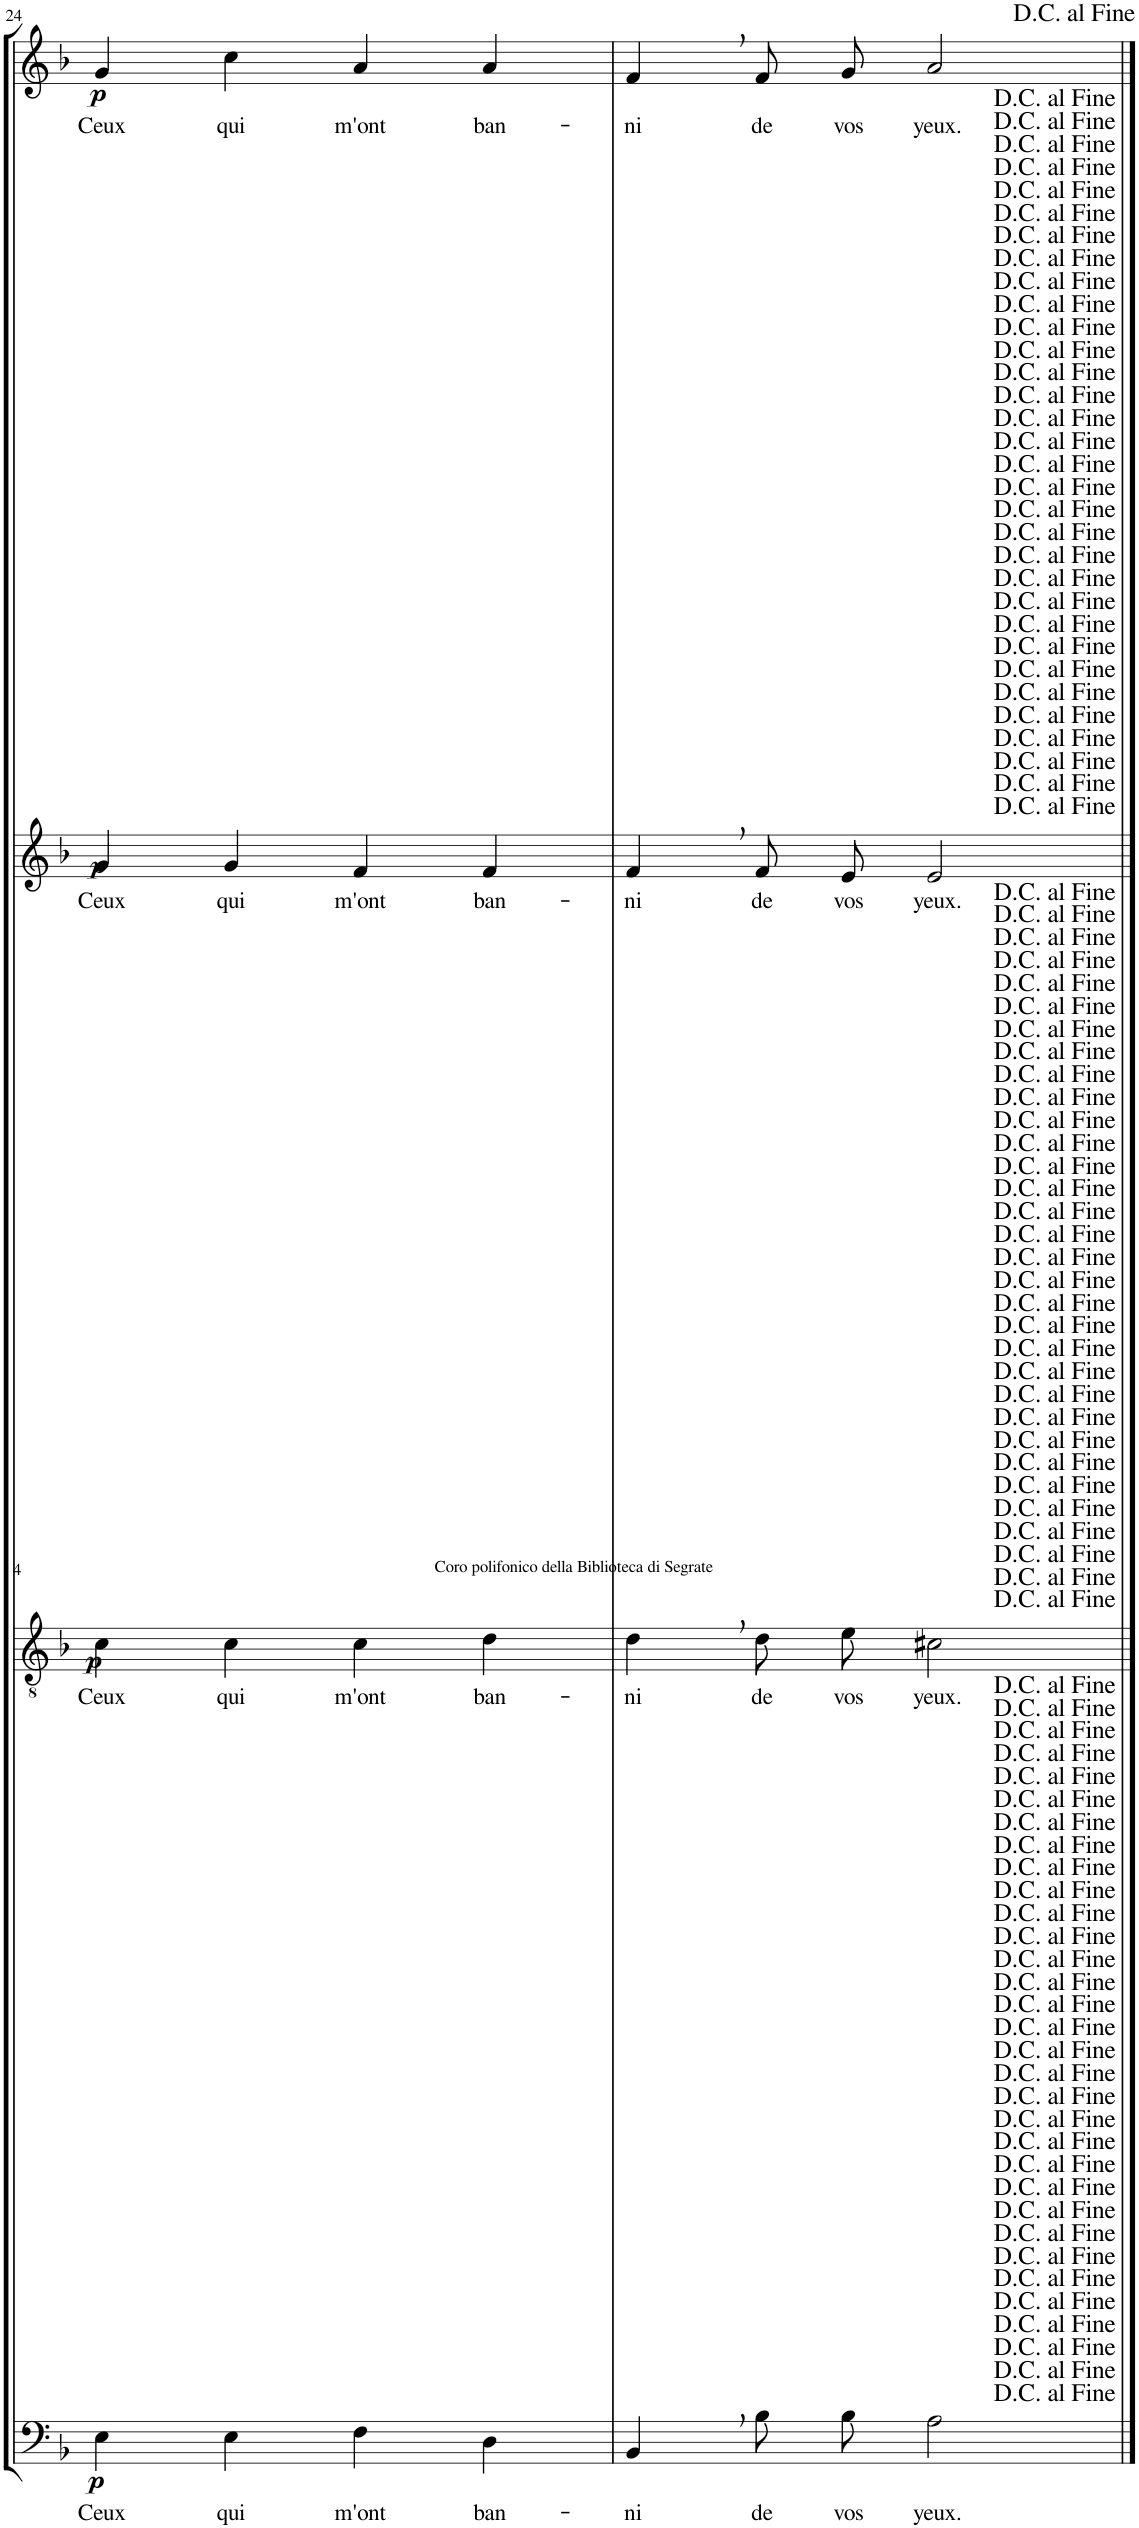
**kern	**text	**dynam	**kern	**text	**dynam	**kern	**text	**dynam	**kern	**text	**dynam
*part4	*part4	*part4	*part3	*part3	*part3	*part2	*part2	*part2	*part1	*part1	*part1
*staff4	*staff4	*staff4	*staff3	*staff3	*staff3	*staff2	*staff2	*staff2	*staff1	*staff1	*staff1
*I"Bassi	*	*	*I"Tenori	*	*	*I"Contralti	*	*	*I"Soprani	*	*
!!LO:PB:g=z
*clefF4	*	*	*clefGv2	*	*	*clefG2	*	*	*clefG2	*	*
*	*	*	*	*	*	*	*	*	*Trd1c2	*	*
*k[b-]	*	*	*k[b-]	*	*	*k[b-]	*	*	*k[b-]	*	*
*F:	*	*	*F:	*	*	*F:	*	*	*F:	*	*
*M2/2	*	*	*M2/2	*	*	*M2/2	*	*	*M2/2	*	*
*met(c|)	*	*	*met(c|)	*	*	*met(c|)	*	*	*met(c|)	*	*
=24	=24	=24	=24	=24	=24	=24	=24	=24	=24	=24	=24
!	!LO:LY:b	!LO:DY:b	!	!LO:LY:b	!LO:DY:b	!	!LO:LY:b	!LO:DY:b	!	!LO:LY:b	!LO:DY:b
4E\	Ceux	p	4c\	Ceux	p	4g/	Ceux	p	4g/	Ceux	p
!	!LO:LY:b	!	!	!LO:LY:b	!	!	!LO:LY:b	!	!	!LO:LY:b	!
4E\	qui	.	4c\	qui	.	4g/	qui	.	4cc\	qui	.
!	!LO:LY:b	!	!	!LO:LY:b	!	!	!LO:LY:b	!	!	!LO:LY:b	!
4F\	m'ont	.	4c\	m'ont	.	4f/	m'ont	.	4a/	m'ont	.
!	!LO:LY:b	!	!	!LO:LY:b	!	!	!LO:LY:b	!	!	!LO:LY:b	!
4D\	ban-	.	4d\	ban-	.	4f/	ban-	.	4a/	ban-	.
=25	=25	=25	=25	=25	=25	=25	=25	=25	=25	=25	=25
!	!LO:LY:b	!	!	!LO:LY:b	!	!	!LO:LY:b	!	!	!LO:LY:b	!
4BB-,/	-ni	.	4d,\	-ni	.	4f,/	-ni	.	4f,/	-ni	.
!	!LO:LY:b	!	!	!LO:LY:b	!	!	!LO:LY:b	!	!	!LO:LY:b	!
8B-\L	de	.	8d\L	de	.	8f/L	de	.	8f/L	de	.
!	!LO:LY:b	!	!	!LO:LY:b	!	!	!LO:LY:b	!	!	!LO:LY:b	!
8B-\J	vos	.	8e\J	vos	.	8e/J	vos	.	8g/J	vos	.
!	!LO:LY:b	!	!	!LO:LY:b	!	!	!LO:LY:b	!	!	!LO:LY:b	!
2A\	yeux.	.	2c#X\	yeux.	.	2e/	yeux.	.	2a/	yeux.	.
==	==	==	==	==	==	==	==	==	==	==	==
*-	*-	*-	*-	*-	*-	*-	*-	*-	*-	*-	*-
